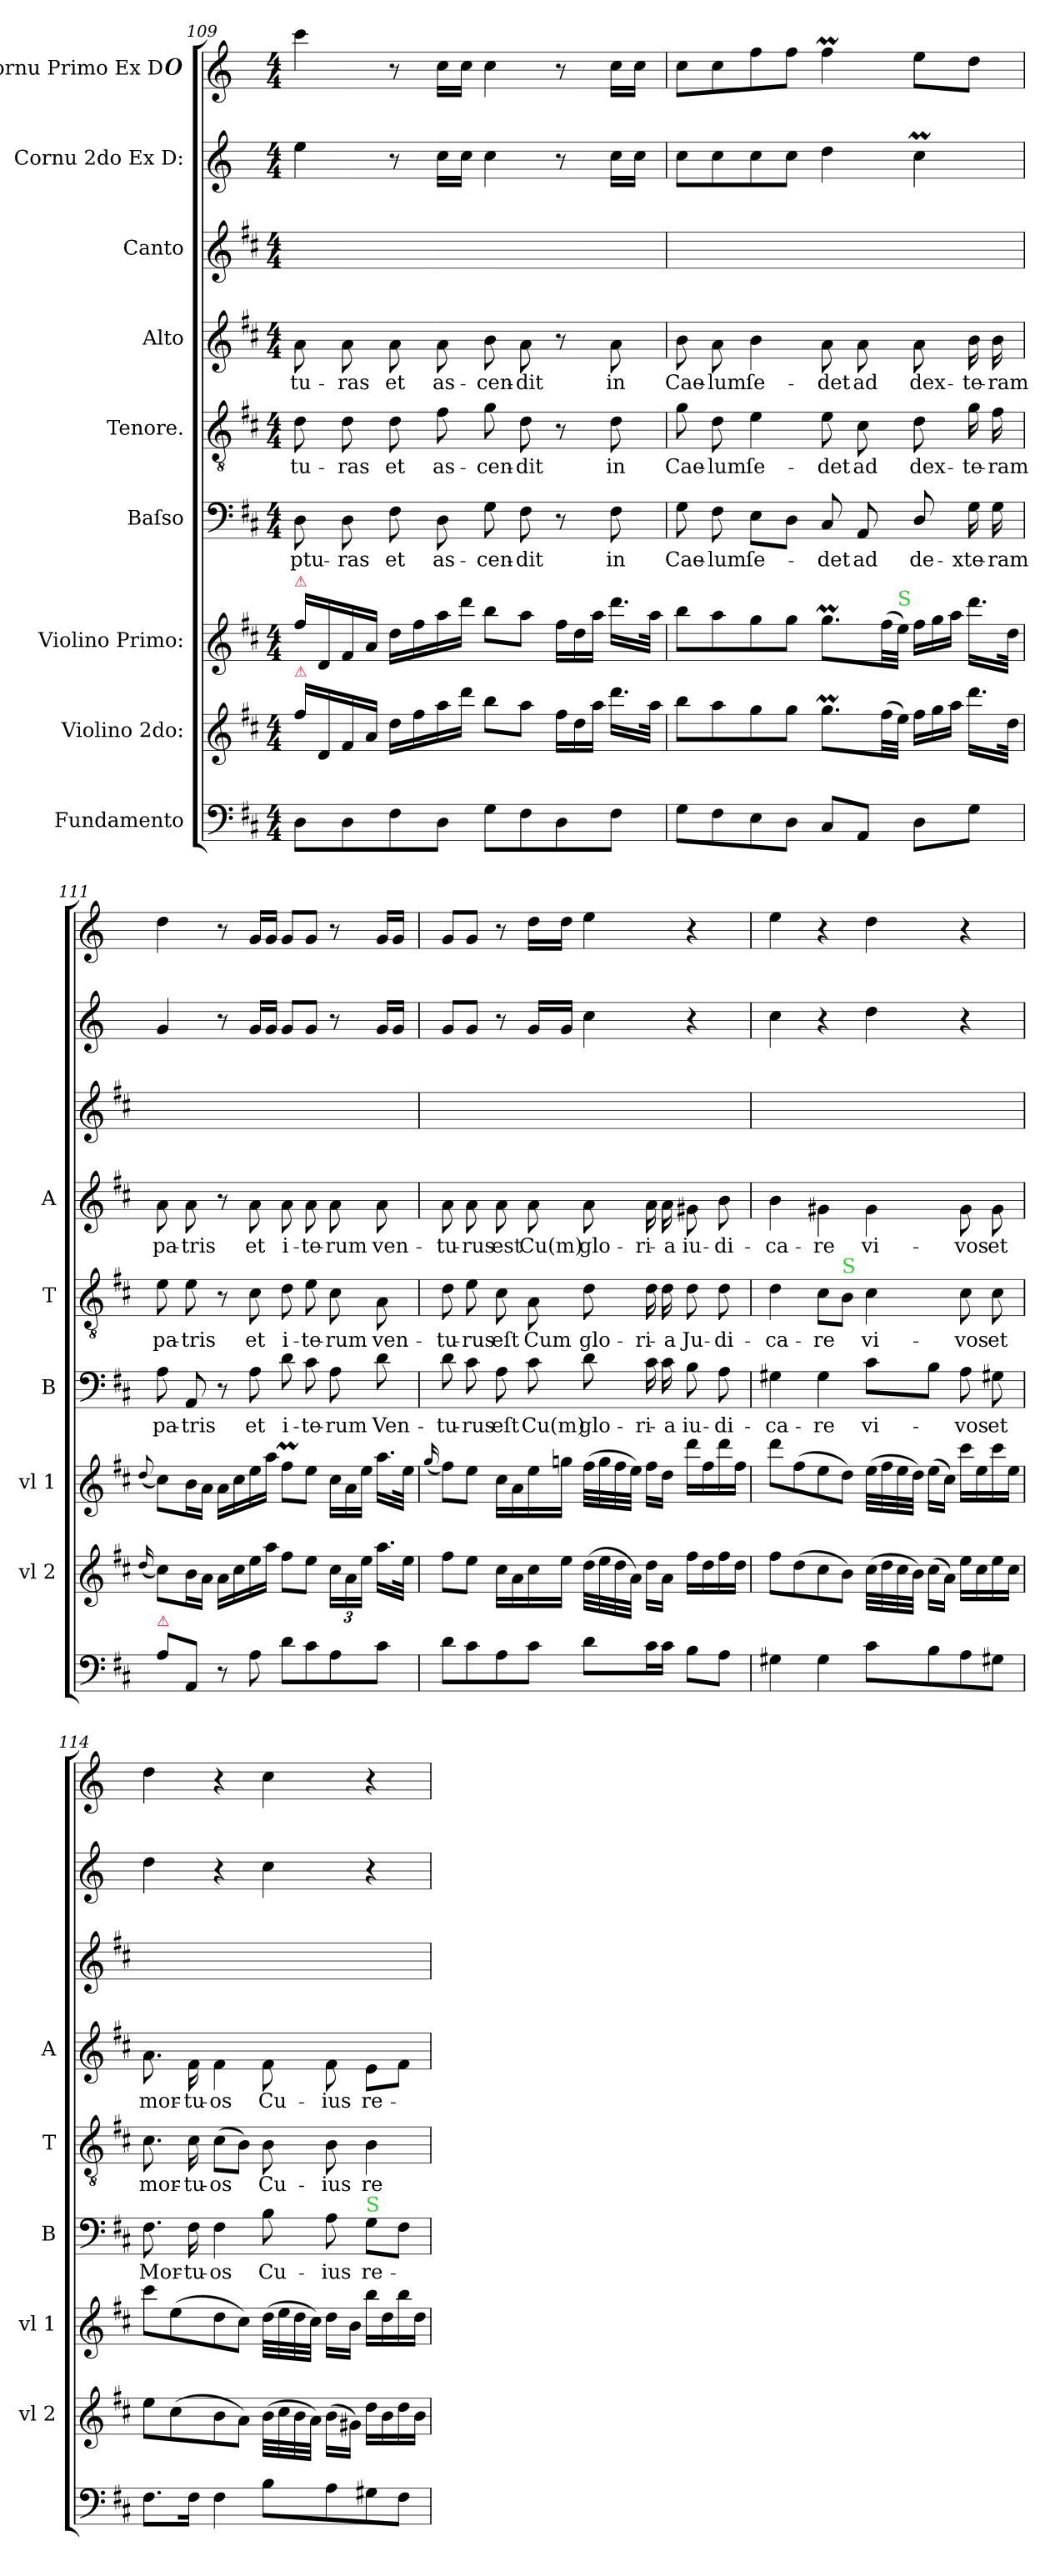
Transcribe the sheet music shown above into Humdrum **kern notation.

**kern	**kern	**kern	**kern	**text	**kern	**text	**kern	**text	**kern	**kern	**kern
*part9	*part8	*part7	*part6	*part6	*part5	*part5	*part4	*part4	*part3	*part2	*part1
*staff9	*staff8	*staff7	*staff6	*staff6	*staff5	*staff5	*staff4	*staff4	*staff3	*staff2	*staff1
*I"Fundamento	*I"Violino 2do:	*I"Violino Primo:	*I"Baſso	*	*I"Tenore.	*	*I"Alto	*	*I"Canto	*I"Cornu 2do Ex D:	*I"Cornu Primo Ex D#
*	*I'vl 2	*I'vl 1	*I'B	*	*I'T	*	*I'A	*	*	*	*
*clefF4	*clefG2	*clefG2	*clefF4	*	*clefGv2	*	*clefG2	*	*clefG2	*clefG2	*clefG2
*	*	*	*	*	*	*	*	*	*	*ITrd6c10	*ITrd6c10
*k[f#c#]	*k[f#c#]	*k[f#c#]	*k[f#c#]	*	*k[f#c#]	*	*k[f#c#]	*	*k[f#c#]	*k[f#c#]	*k[f#c#]
*M4/4	*M4/4	*M4/4	*M4/4	*	*M4/4	*	*M4/4	*	*M4/4	*M4/4	*M4/4
=109	=109	=109	=109	=109	=109	=109	=109	=109	=109	=109	=109
!	!	!LO:TX:a:color=crimson:t=⚠	!	!	!	!	!	!	!	!	!
!	!LO:TX:a:color=crimson:t=⚠	!	!	!	!	!	!	!	!	!	!
8D\L	16ff#\LL	16ff#\LL	8D\	-ptu-	8d\	-tu-	8a\	-tu-	1ryy	4f#\	4dd\
.	16d/	16d/	.	.	.	.	.	.	.	.	.
8D\	16f#/	16f#/	8D\	-ras	8d\	-ras	8a\	-ras	.	.	.
.	16a/JJ	16a/JJ	.	.	.	.	.	.	.	.	.
8F#\	16dd\LL	16dd\LL	8F#\	et	8d\	et	8a\	et	.	8r	8r
.	16ff#\	16ff#\	.	.	.	.	.	.	.	.	.
8D\J	16aa\	16aa\	8D\	as-	8f#\	as-	8a\	as-	.	16d\LL	16d\LL
.	16ddd\JJ	16ddd\JJ	.	.	.	.	.	.	.	16d\JJ	16d\JJ
8G\L	8bb\L	8bb\L	8G\	-cen-	8g\	-cen-	8b\	-cen-	.	4d\	4d\
8F#\	8aa\J	8aa\J	8F#\	-dit	8d\	-dit	8a\	-dit	.	.	.
*	*Xtuplet	*Xtuplet	*	*	*	*	*	*	*	*	*
8D\	24ff#\LL	24ff#\LL	8r	.	8r	.	8r	.	.	8r	8r
.	24dd\	24dd\	.	.	.	.	.	.	.	.	.
.	24aa\JJ	24aa\JJ	.	.	.	.	.	.	.	.	.
8F#\J	16.ddd\LL	16.ddd\LL	8F#\	in	8d\	in	8a\	in	.	16d\LL	16d\LL
.	.	.	.	.	.	.	.	.	.	16d\JJ	16d\JJ
.	32aa\JJk	32aa\JJk	.	.	.	.	.	.	.	.	.
=110	=110	=110	=110	=110	=110	=110	=110	=110	=110	=110	=110
8G\L	8bb\L	8bb\L	8G\	Cae-	8g\	Cae-	8b\	Cae-	1ryy	8d\L	8d\L
8F#\	8aa\	8aa\	8F#\	-lum	8d\	-lum	8a\	-lum	.	8d\	8d\
8E\	8gg\	8gg\	8E\L	ſe-	4e\	ſe-	4b\	ſe-	.	8d\	8g\
8D\J	8gg\J	8gg\J	8D\J	.	.	.	.	.	.	8d\J	8g\J
8C#/L	8.ggM\L	8.ggM\L	8C#/	-det	8e\	-det	8a\	-det	.	4e\	4gM\
8AA/J	.	.	8AA/	ad	8c#\	ad	8a\	ad	.	.	.
.	(32ff#\LL	(32ff#\LL	.	.	.	.	.	.	.	.	.
!	!	!LO:TX:a:color=limegreen:t=S	!	!	!	!	!	!	!	!	!
.	32ee\JJJ)	32ee\JJJ)	.	.	.	.	.	.	.	.	.
8D\L	24ff#\LL	24ff#\LL	8D/	de-	8d\	dex-	8a\	dex-	.	4dM\	8f#\L
.	24gg\	24gg\	.	.	.	.	.	.	.	.	.
.	24aa\JJ	24aa\JJ	.	.	.	.	.	.	.	.	.
8G\J	16.ddd\LL	16.ddd\LL	16G\	-xte-	16g\	-te-	16b\	-te-	.	.	8e\J
.	.	.	16G\	-ram	16f#\	-ram	16b\	-ram	.	.	.
.	32dd\JJk	32dd\JJk	.	.	.	.	.	.	.	.	.
=111	=111	=111	=111	=111	=111	=111	=111	=111	=111	=111	=111
.	(16qqdd/	(8qqdd/	.	.	.	.	.	.	.	.	.
!LO:TX:a:color=crimson:t=⚠	!	!	!	!	!	!	!	!	!	!	!
8A\L	8cc#\L)	8cc#\L)	8A\	pa-	8e\	pa-	8a\	pa-	1ryy	4A/	4e\
8AA/J	16b\L	16b\L	8AA/	-tris	8e\	-tris	8a\	-tris	.	.	.
.	16a\JJ	16a\JJ	.	.	.	.	.	.	.	.	.
8r	16a\LL	16a\LL	8r	.	8r	.	8r	.	.	8r	8r
.	16cc#\	16cc#\	.	.	.	.	.	.	.	.	.
8A\	16ee\	16ee\	8A\	et	8c#\	et	8a\	et	.	16A/LL	16A/LL
.	16aa\JJ	16aa\JJ	.	.	.	.	.	.	.	16A/JJ	16A/JJ
8d\L	8ff#\L	8ff#m\L	8d\	i-	8d\	i-	8a\	i-	.	8A/L	8A/L
8c#\	8ee\J	8ee\J	8c#\	-te-	8e\	-te-	8a\	-te-	.	8A/J	8A/J
*	*tuplet	*	*	*	*	*	*	*	*	*	*
8A\	24cc#\LL	24cc#\LL	8A\	-rum	8c#\	-rum	8a\	-rum	.	8r	8r
.	24a\	24a\	.	.	.	.	.	.	.	.	.
.	24ee\JJ	24ee\JJ	.	.	.	.	.	.	.	.	.
8c#\J	16.aa\LL	16.aa\LL	8d\	Ven-	8A\	ven-	8a\	ven-	.	16A/LL	16A/LL
.	.	.	.	.	.	.	.	.	.	16A/JJ	16A/JJ
.	32ee\JJk	32ee\JJk	.	.	.	.	.	.	.	.	.
=112	=112	=112	=112	=112	=112	=112	=112	=112	=112	=112	=112
.	.	(16qqgg/	.	.	.	.	.	.	.	.	.
8d\L	8ff#\L	8ff#\L)	8d\	-tu-	8d\	-tu-	8a\	-tu-	1ryy	8A/L	8A/L
8c#\	8ee\J	8ee\J	8c#\	-rus	8e\	-rus	8a\	-rus	.	8A/J	8A/J
8A\	16cc#\LL	16cc#\LL	8A\	eſt	8c#\	eſt	8a\	est	.	8r	8r
.	16a\	16a\	.	.	.	.	.	.	.	.	.
8c#\J	16cc#\	16ee\	8c#\	Cu(m)	8A\	Cum	8a\	Cu(m)	.	16A/LL	16e\LL
.	16ee\JJ	16ggn\JJ	.	.	.	.	.	.	.	16A/JJ	16e\JJ
8d\L	(32dd\LLL	(32ff#\LLL	8d\	glo-	8d\	glo-	8a\	glo-	.	4d\	4f#\
.	32ee\	32gg\	.	.	.	.	.	.	.	.	.
.	32dd\	32ff#\	.	.	.	.	.	.	.	.	.
.	32a\JJJ)	32ee\JJJ)	.	.	.	.	.	.	.	.	.
16c#\L	16dd\LL	16ff#\LL	16c#\	-ri-	16d\	-ri-	16a\	-ri-	.	.	.
16c#\JJ	16a\JJ	16dd\JJ	16c#\	-a	16d\	-a	16a\	-a	.	.	.
8B\L	16ff#\LL	16ddd\LL	8B\	iu-	8d\	Ju-	8g#X\	iu-	.	4r	4r
.	16dd\	16ff#\	.	.	.	.	.	.	.	.	.
8A\J	16ff#\	16ddd\	8A\	-di-	8d\	-di-	8b\	-di-	.	.	.
.	16dd\JJ	16ff#\JJ	.	.	.	.	.	.	.	.	.
=113	=113	=113	=113	=113	=113	=113	=113	=113	=113	=113	=113
4G#X\	8ff#\L	8ddd\L	4G#X\	-ca-	4d\	-ca-	4b\	-ca-	1ryy	4d\	4f#\
.	(8dd\	(8ff#\	.	.	.	.	.	.	.	.	.
4G#\	8cc#\	8ee\	4G#\	-re	8c#\L	-re	4g#X\	-re	.	4r	4r
!	!	!	!	!	!LO:TX:a:color=limegreen:t=S	!	!	!	!	!	!
.	8b\J)	8dd\J)	.	.	8B\J	.	.	.	.	.	.
8c#\L	(32cc#\LLL	(32ee\LLL	8c#\L	vi-	4c#\	vi-	4g#\	vi-	.	4e\	4e\
.	32dd\	32ff#\	.	.	.	.	.	.	.	.	.
.	32cc#\	32ee\	.	.	.	.	.	.	.	.	.
.	32b\JJJ)	32dd\JJJ)	.	.	.	.	.	.	.	.	.
8B\	(16cc#\LL	(16ee\LL	8B\J	.	.	.	.	.	.	.	.
.	16a\JJ)	16cc#\JJ)	.	.	.	.	.	.	.	.	.
8A\	16ee\LL	16ccc#\LL	8A\	-vos	8c#\	-vos	8g#\	-vos	.	4r	4r
.	16cc#\	16ee\	.	.	.	.	.	.	.	.	.
8G#X\J	16ee\	16ccc#\	8G#X\	et	8c#\	et	8g#\	et	.	.	.
.	16cc#\JJ	16ee\JJ	.	.	.	.	.	.	.	.	.
=114	=114	=114	=114	=114	=114	=114	=114	=114	=114	=114	=114
8.F#\L	8ee\L	8ccc#\L	8.F#\	Mor-	8.c#\	mor-	8.a\	mor-	1ryy	4e\	4e\
.	(8cc#\	(8ee\	.	.	.	.	.	.	.	.	.
16F#\Jk	.	.	16F#\	-tu-	16c#\	-tu-	16f#\	-tu-	.	.	.
4F#\	8b\	8dd\	4F#\	-os	(8c#\L	-os	4f#\	-os	.	4r	4r
.	8a\J)	8cc#\J)	.	.	8B\J)	.	.	.	.	.	.
8B\L	(32b\LLL	(32dd\LLL	8B\	Cu-	8B\	Cu-	8f#\	Cu-	.	4d\	4d\
.	32cc#\	32ee\	.	.	.	.	.	.	.	.	.
.	32b\	32dd\	.	.	.	.	.	.	.	.	.
.	32a\JJJ)	32cc#\JJJ)	.	.	.	.	.	.	.	.	.
8A\	(16b\LL	16dd\LL	8A\	-ius	8B\	-ius	8f#\	-ius	.	.	.
.	16g#X\JJ)	16b\JJ	.	.	.	.	.	.	.	.	.
!	!	!	!LO:TX:a:color=limegreen:t=S	!	!	!	!	!	!	!	!
8G#X\	16dd\LL	16bb\LL	8G\L	re-	4B\	re-	8e\L	re-	.	4r	4r
.	16b\	16dd\	.	.	.	.	.	.	.	.	.
8F#\J	16dd\	16bb\	8F#\J	.	.	.	8f#\J	.	.	.	.
.	16b\JJ	16dd\JJ	.	.	.	.	.	.	.	.	.
=	=	=	=	=	=	=	=	=	=	=	=
*-	*-	*-	*-	*-	*-	*-	*-	*-	*-	*-	*-
